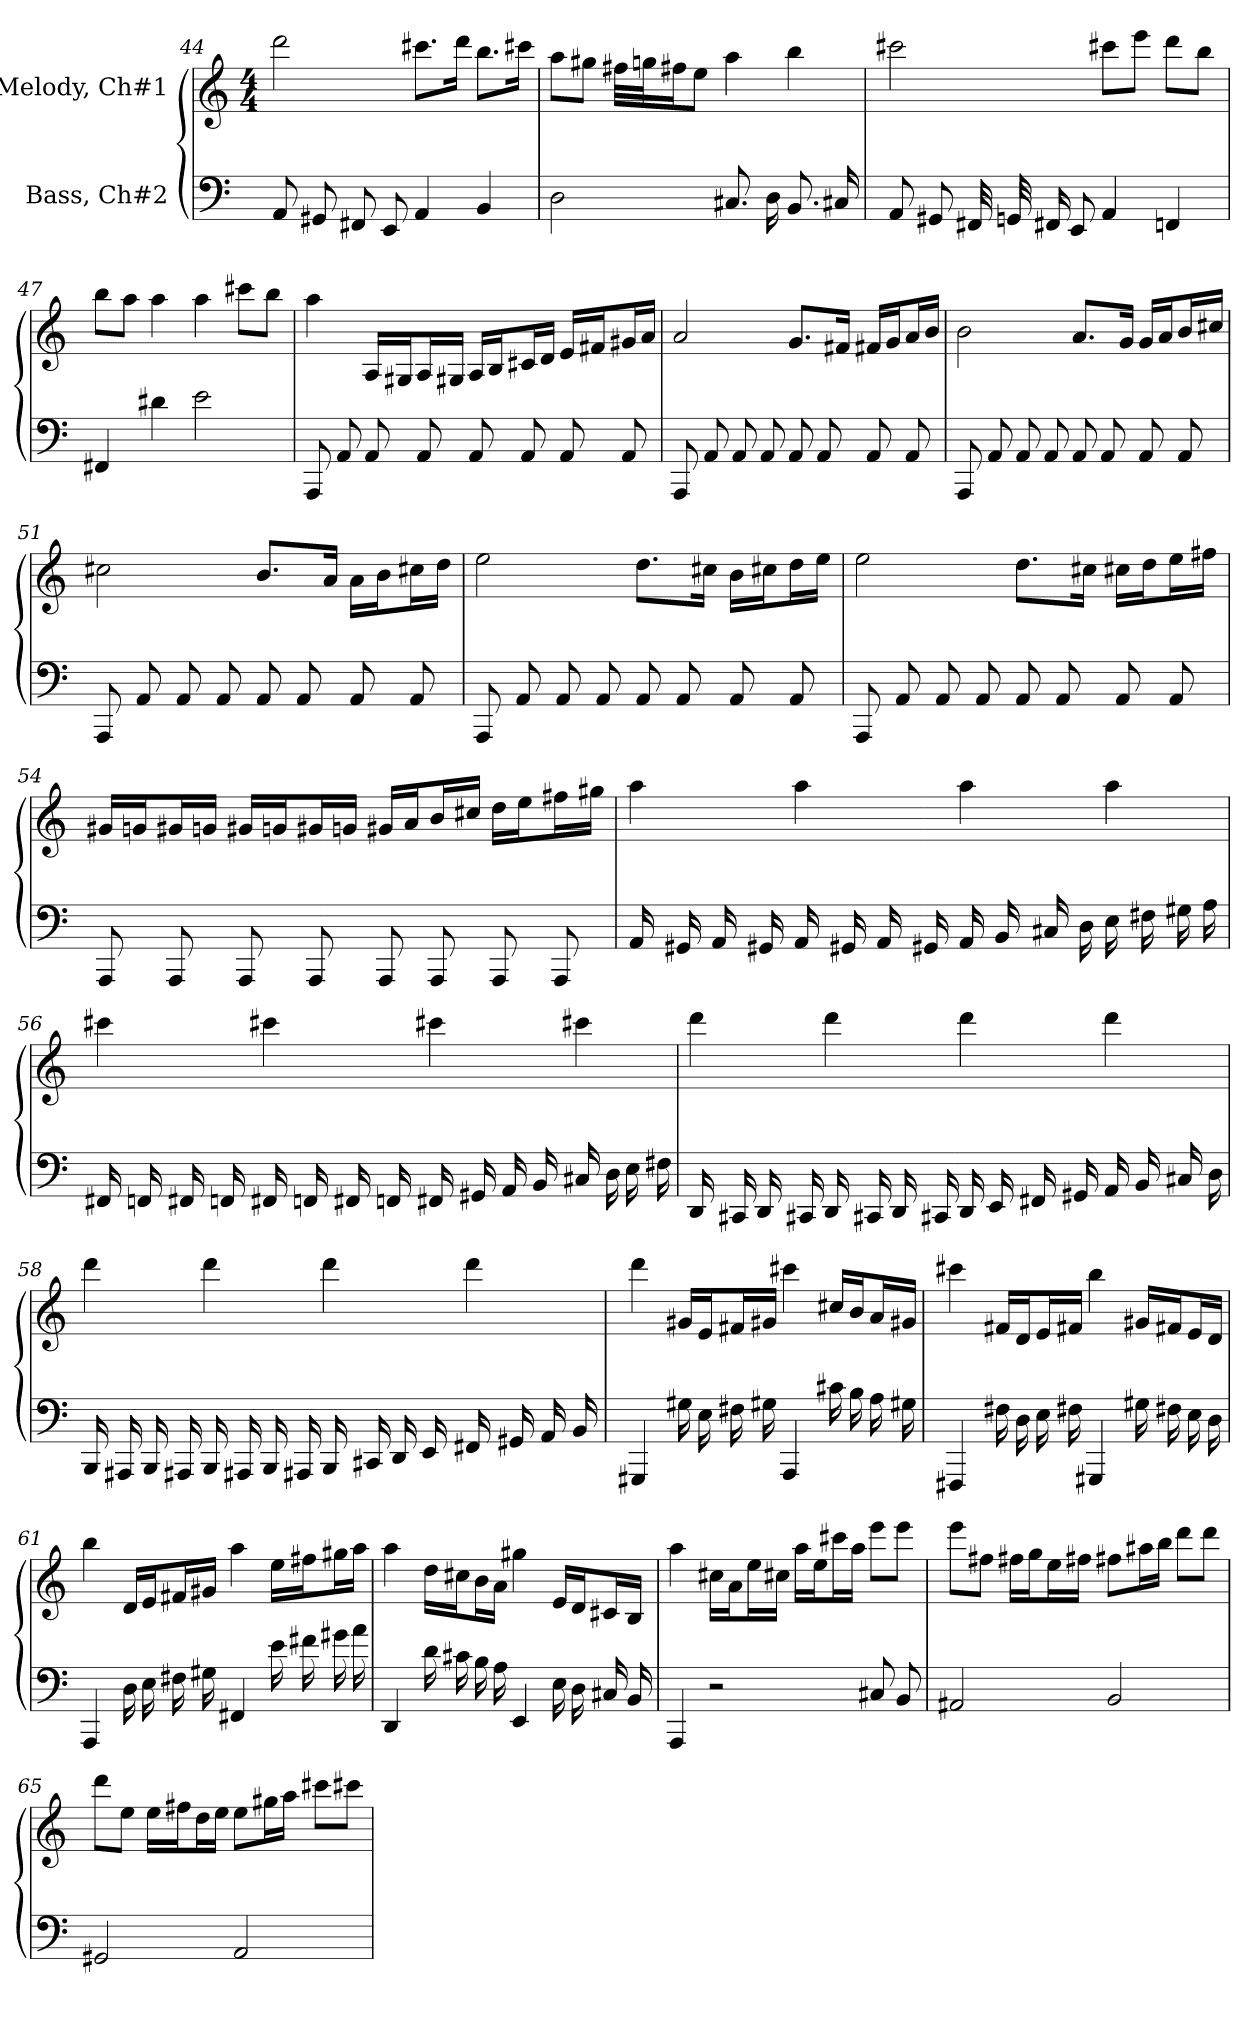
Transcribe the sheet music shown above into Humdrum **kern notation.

**kern	**kern
*part2	*part1
*staff2	*staff1
*I"Bass, Ch#2	*I"Melody, Ch#1
*clefF4	*
*	*M4/4
=44	=44
8AA	2ddd
8GG#X	.
8FF#X	.
8EE	.
4AA	8.ccc#XL
.	16dddJk
4BB	8.bbL
.	16ccc#XJk
=45	=45
2D	8aaL
.	8gg#XJ
.	32ff#XLLL
.	32ggJ
.	16ff#XJ
.	8eeJ
8.C#X	4aa
16D	.
8.BB	4bb
16C#X	.
=46	=46
8AA	2ccc#X
8GG#X	.
32FF#X	.
32GG	.
16FF#X	.
8EE	.
4AA	8ccc#XL
.	8eeeJ
4FF	8dddL
.	8bbJ
=47	=47
4FF#X	8bbL
.	8aaJ
4d#X	4aa
2e	4aa
.	8ccc#XL
.	8bbJ
=48	=48
8AAA	4aa
8AA	.
8AA	16ALL
.	16G#XJ
8AA	16AL
.	16G#XJJ
8AA	16ALL
.	16BJ
8AA	16c#XL
.	16dJJ
8AA	16eLL
.	16f#XJ
8AA	16g#XL
.	16aJJ
=49	=49
8AAA	2a
8AA	.
8AA	.
8AA	.
8AA	8.gL
8AA	.
.	16f#XJk
8AA	16f#XLL
.	16gJ
8AA	16aL
.	16bJJ
=50	=50
8AAA	2b
8AA	.
8AA	.
8AA	.
8AA	8.aL
8AA	.
.	16gJk
8AA	16gLL
.	16aJ
8AA	16bL
.	16cc#XJJ
=51	=51
8AAA	2cc#X
8AA	.
8AA	.
8AA	.
8AA	8.bL
8AA	.
.	16aJk
8AA	16aLL
.	16bJ
8AA	16cc#XL
.	16ddJJ
=52	=52
8AAA	2ee
8AA	.
8AA	.
8AA	.
8AA	8.ddL
8AA	.
.	16cc#XJk
8AA	16bLL
.	16cc#XJ
8AA	16ddL
.	16eeJJ
=53	=53
8AAA	2ee
8AA	.
8AA	.
8AA	.
8AA	8.ddL
8AA	.
.	16cc#XJk
8AA	16cc#XLL
.	16ddJ
8AA	16eeL
.	16ff#XJJ
=54	=54
8AAA	16g#XLL
.	16gJ
8AAA	16g#XL
.	16gJJ
8AAA	16g#XLL
.	16gJ
8AAA	16g#XL
.	16gJJ
8AAA	16g#XLL
.	16aJ
8AAA	16bL
.	16cc#XJJ
8AAA	16ddLL
.	16eeJ
8AAA	16ff#XL
.	16gg#XJJ
=55	=55
16AA	4aa
16GG#X	.
16AA	.
16GG#X	.
16AA	4aa
16GG#X	.
16AA	.
16GG#X	.
16AA	4aa
16BB	.
16C#X	.
16D	.
16E	4aa
16F#X	.
16G#X	.
16A	.
=56	=56
16FF#X	4ccc#X
16FF	.
16FF#X	.
16FF	.
16FF#X	4ccc#X
16FF	.
16FF#X	.
16FF	.
16FF#X	4ccc#X
16GG#X	.
16AA	.
16BB	.
16C#X	4ccc#X
16D	.
16E	.
16F#X	.
=57	=57
16DD	4ddd
16CC#X	.
16DD	.
16CC#X	.
16DD	4ddd
16CC#X	.
16DD	.
16CC#X	.
16DD	4ddd
16EE	.
16FF#X	.
16GG#X	.
16AA	4ddd
16BB	.
16C#X	.
16D	.
=58	=58
16BBB	4ddd
16AAA#X	.
16BBB	.
16AAA#X	.
16BBB	4ddd
16AAA#X	.
16BBB	.
16AAA#X	.
16BBB	4ddd
16CC#X	.
16DD	.
16EE	.
16FF#X	4ddd
16GG#X	.
16AA	.
16BB	.
=59	=59
4GGG#X	4ddd
16G#X	16g#XLL
16E	16eJ
16F#X	16f#XL
16G#X	16g#XJJ
4AAA	4ccc#X
16c#X	16cc#XLL
16B	16bJ
16A	16aL
16G#X	16g#XJJ
=60	=60
4FFF#X	4ccc#X
16F#X	16f#XLL
16D	16dJ
16E	16eL
16F#X	16f#XJJ
4GGG#X	4bb
16G#X	16g#XLL
16F#X	16f#XJ
16E	16eL
16D	16dJJ
=61	=61
4AAA	4bb
16D	16dLL
16E	16eJ
16F#X	16f#XL
16G#X	16g#XJJ
4FF#X	4aa
16e	16eeLL
16f#X	16ff#XJ
16g#X	16gg#XL
16a	16aaJJ
=62	=62
4DD	4aa
16d	16ddLL
16c#X	16cc#XJ
16B	16bL
16A	16aJJ
4EE	4gg#X
16E	16eLL
16D	16dJ
16C#X	16c#XL
16BB	16BJJ
=63	=63
4AAA	4aa
2r	16cc#XLL
.	16aJ
.	16eeL
.	16cc#XJJ
.	16aaLL
.	16eeJ
.	16ccc#XL
.	16aaJJ
8C#X	8eeeL
8BB	8eeeJ
=64	=64
2AA#X	8eeeL
.	8ff#XJ
.	16ff#XLL
.	16ggJ
.	16eeL
.	16ff#XJJ
2BB	8ff#XL
.	16aa#XL
.	16bbJJ
.	8dddL
.	8dddJ
=65	=65
2GG#X	8dddL
.	8eeJ
.	16eeLL
.	16ff#XJ
.	16ddL
.	16eeJJ
2AA	8eeL
.	16gg#XL
.	16aaJJ
.	8ccc#XL
.	8ccc#XJ
=	=
*-	*-
